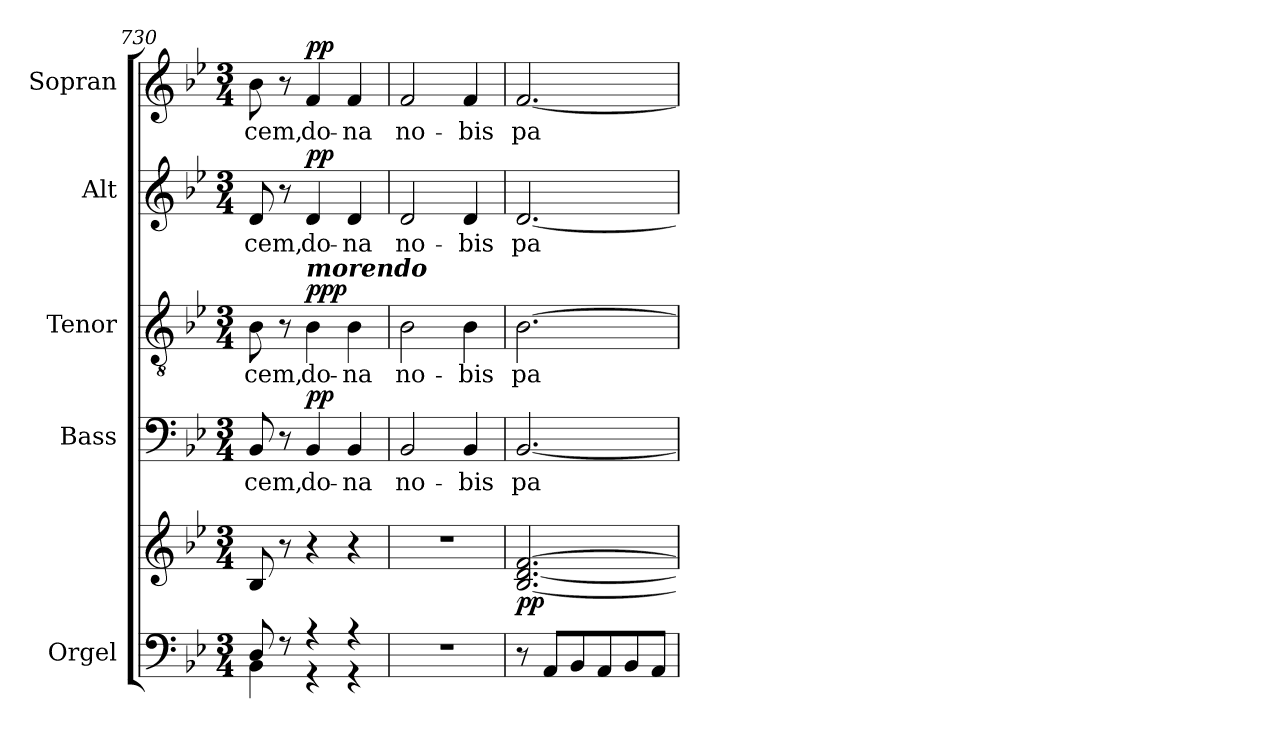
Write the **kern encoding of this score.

**kern	**kern	**dynam	**kern	**text	**dynam	**kern	**text	**dynam	**kern	**text	**dynam	**kern	**text	**dynam
*part5	*part5	*part5	*part4	*part4	*part4	*part3	*part3	*part3	*part2	*part2	*part2	*part1	*part1	*part1
*staff6	*staff5	*staff5/6	*staff4	*staff4	*staff4	*staff3	*staff3	*staff3	*staff2	*staff2	*staff2	*staff1	*staff1	*staff1
*I"Orgel	*	*	*I"Bass	*	*	*I"Tenor	*	*	*I"Alt	*	*	*I"Sopran	*	*
*I'Org.	*	*	*I'B.	*	*	*I'T.	*	*	*I'A.	*	*	*I'S.	*	*
*clefF4	*clefG2	*	*clefF4	*	*	*clefGv2	*	*	*clefG2	*	*	*clefG2	*	*
*k[b-e-]	*k[b-e-]	*	*k[b-e-]	*	*	*k[b-e-]	*	*	*k[b-e-]	*	*	*k[b-e-]	*	*
*B-:	*B-:	*	*B-:	*	*	*B-:	*	*	*B-:	*	*	*B-:	*	*
*M3/4	*M3/4	*	*M3/4	*	*	*M3/4	*	*	*M3/4	*	*	*M3/4	*	*
=730	=730	=730	=730	=730	=730	=730	=730	=730	=730	=730	=730	=730	=730	=730
*^	*	*	*	*	*	*	*	*	*	*	*	*	*	*
!	!	!	!	!	!LO:LY:b	!	!	!LO:LY:b	!	!	!LO:LY:b	!	!	!LO:LY:b	!
8D/	4BB-\	8B-/	.	8BB-/	-cem,	.	8B-\	-cem,	.	8d/	-cem,	.	8b-\	-cem,	.
8rF	.	8r	.	8r	.	.	8r	.	.	8r	.	.	8r	.	.
!	!	!	!	!	!	!	!LO:TX:a:Bi:t=morendo	!	!	!	!	!	!	!	!
!	!	!	!	!	!LO:LY:b	!LO:DY:a	!	!LO:LY:b	!LO:DY:a	!	!LO:LY:b	!LO:DY:a	!	!LO:LY:b	!LO:DY:a
4r	4r	4r	.	4BB-/	do-	pp	4B-\	do-	ppp	4d/	do-	pp	4f/	do-	pp
!	!	!	!	!	!LO:LY:b	!	!	!LO:LY:b	!	!	!LO:LY:b	!	!	!LO:LY:b	!
4r	4r	4r	.	4BB-/	-na	.	4B-\	-na	.	4d/	-na	.	4f/	-na	.
=731	=731	=731	=731	=731	=731	=731	=731	=731	=731	=731	=731	=731	=731	=731	=731
!	!	!	!	!	!LO:LY:b	!	!	!LO:LY:b	!	!	!LO:LY:b	!	!	!LO:LY:b	!
*v	*v	*	*	*	*	*	*	*	*	*	*	*	*	*	*
2.r	2.r	.	2BB-/	no-	.	2B-\	no-	.	2d/	no-	.	2f/	no-	.
!	!	!	!	!LO:LY:b	!	!	!LO:LY:b	!	!	!LO:LY:b	!	!	!LO:LY:b	!
.	.	.	4BB-/	-bis	.	4B-\	-bis	.	4d/	-bis	.	4f/	-bis	.
=732	=732	=732	=732	=732	=732	=732	=732	=732	=732	=732	=732	=732	=732	=732
!	!	!LO:DY:b	!	!LO:LY:b	!	!	!LO:LY:b	!	!	!LO:LY:b	!	!	!LO:LY:b	!
8r	[2.B-/ [2.d/ [2.f/	pp	[2.BB-/	pa-	.	[2.B-\	pa-	.	[2.d/	pa-	.	[2.f/	pa-	.
8AA/L	.	.	.	.	.	.	.	.	.	.	.	.	.	.
8BB-/	.	.	.	.	.	.	.	.	.	.	.	.	.	.
8AA/	.	.	.	.	.	.	.	.	.	.	.	.	.	.
8BB-/	.	.	.	.	.	.	.	.	.	.	.	.	.	.
8AA/J	.	.	.	.	.	.	.	.	.	.	.	.	.	.
=	=	=	=	=	=	=	=	=	=	=	=	=	=	=
*-	*-	*-	*-	*-	*-	*-	*-	*-	*-	*-	*-	*-	*-	*-
